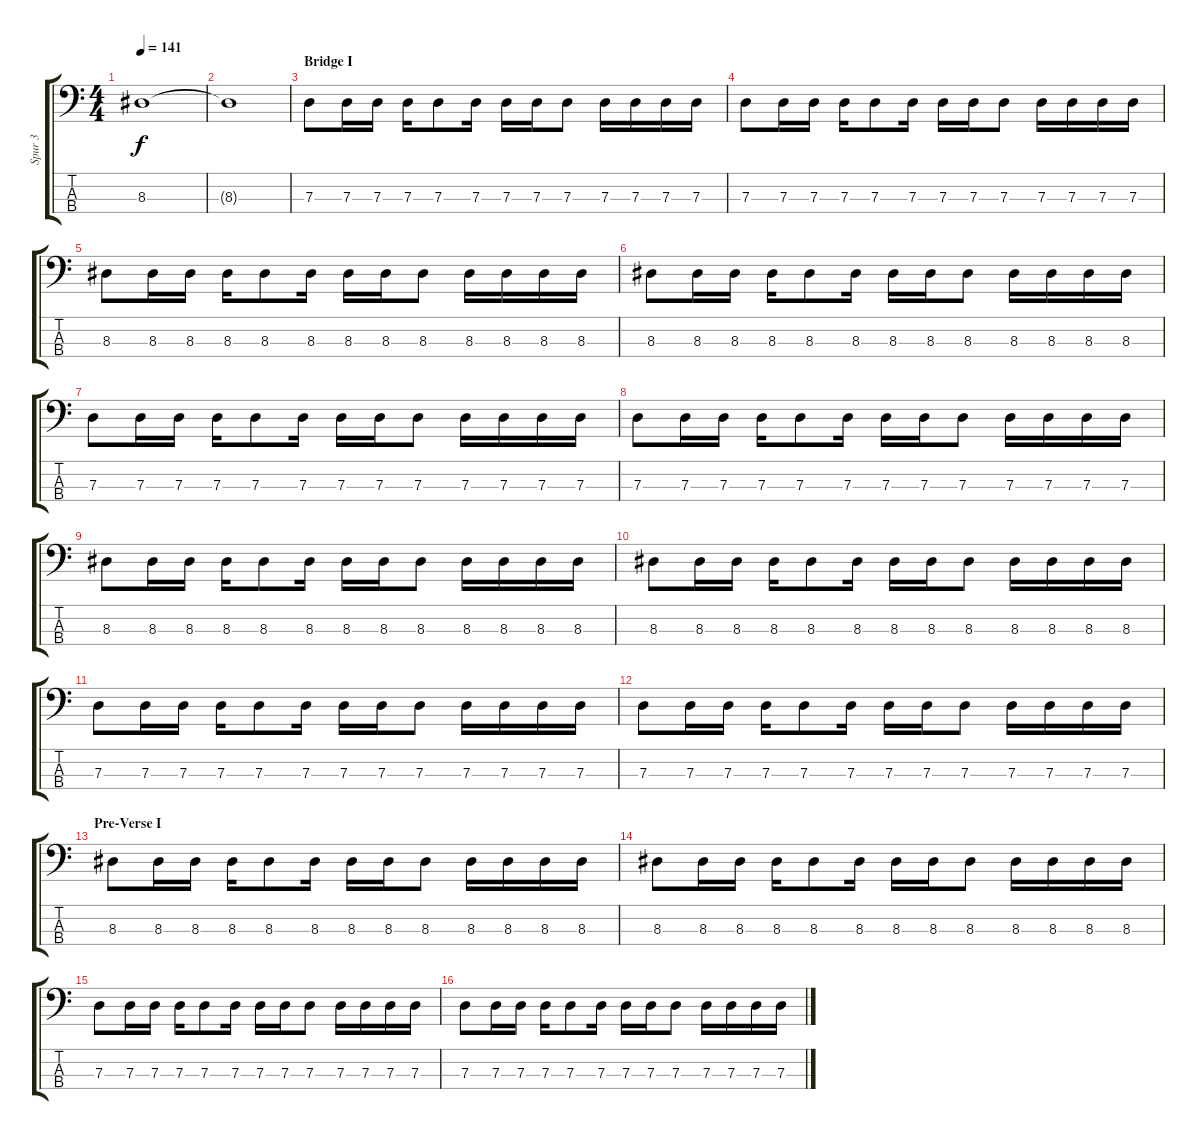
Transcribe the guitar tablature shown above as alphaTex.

\track ("Spur 3" "Spur 3") {instrument electricbassfinger}
\staff {score tabs}
\tuning (F2 C2 G1 C1) {hide}
\ts (4 4)
\tempo 141
\clef f4
\ks c
8.3.1{dy f} |
8.3{t}.1 |
\section ("" "Bridge I")
7.3.8 7.3.16 7.3.16 7.3.16 7.3.8 7.3.16 7.3.16 7.3.16 7.3.8 7.3.16 7.3.16 7.3.16 7.3.16 |
7.3.8 7.3.16 7.3.16 7.3.16 7.3.8 7.3.16 7.3.16 7.3.16 7.3.8 7.3.16 7.3.16 7.3.16 7.3.16 |
8.3.8 8.3.16 8.3.16 8.3.16 8.3.8 8.3.16 8.3.16 8.3.16 8.3.8 8.3.16 8.3.16 8.3.16 8.3.16 |
8.3.8 8.3.16 8.3.16 8.3.16 8.3.8 8.3.16 8.3.16 8.3.16 8.3.8 8.3.16 8.3.16 8.3.16 8.3.16 |
7.3.8 7.3.16 7.3.16 7.3.16 7.3.8 7.3.16 7.3.16 7.3.16 7.3.8 7.3.16 7.3.16 7.3.16 7.3.16 |
7.3.8 7.3.16 7.3.16 7.3.16 7.3.8 7.3.16 7.3.16 7.3.16 7.3.8 7.3.16 7.3.16 7.3.16 7.3.16 |
8.3.8 8.3.16 8.3.16 8.3.16 8.3.8 8.3.16 8.3.16 8.3.16 8.3.8 8.3.16 8.3.16 8.3.16 8.3.16 |
8.3.8 8.3.16 8.3.16 8.3.16 8.3.8 8.3.16 8.3.16 8.3.16 8.3.8 8.3.16 8.3.16 8.3.16 8.3.16 |
7.3.8 7.3.16 7.3.16 7.3.16 7.3.8 7.3.16 7.3.16 7.3.16 7.3.8 7.3.16 7.3.16 7.3.16 7.3.16 |
7.3.8 7.3.16 7.3.16 7.3.16 7.3.8 7.3.16 7.3.16 7.3.16 7.3.8 7.3.16 7.3.16 7.3.16 7.3.16 |
\section ("" "Pre-Verse I")
8.3.8 8.3.16 8.3.16 8.3.16 8.3.8 8.3.16 8.3.16 8.3.16 8.3.8 8.3.16 8.3.16 8.3.16 8.3.16 |
8.3.8 8.3.16 8.3.16 8.3.16 8.3.8 8.3.16 8.3.16 8.3.16 8.3.8 8.3.16 8.3.16 8.3.16 8.3.16 |
7.3.8 7.3.16 7.3.16 7.3.16 7.3.8 7.3.16 7.3.16 7.3.16 7.3.8 7.3.16 7.3.16 7.3.16 7.3.16 |
7.3.8 7.3.16 7.3.16 7.3.16 7.3.8 7.3.16 7.3.16 7.3.16 7.3.8 7.3.16 7.3.16 7.3.16 7.3.16
